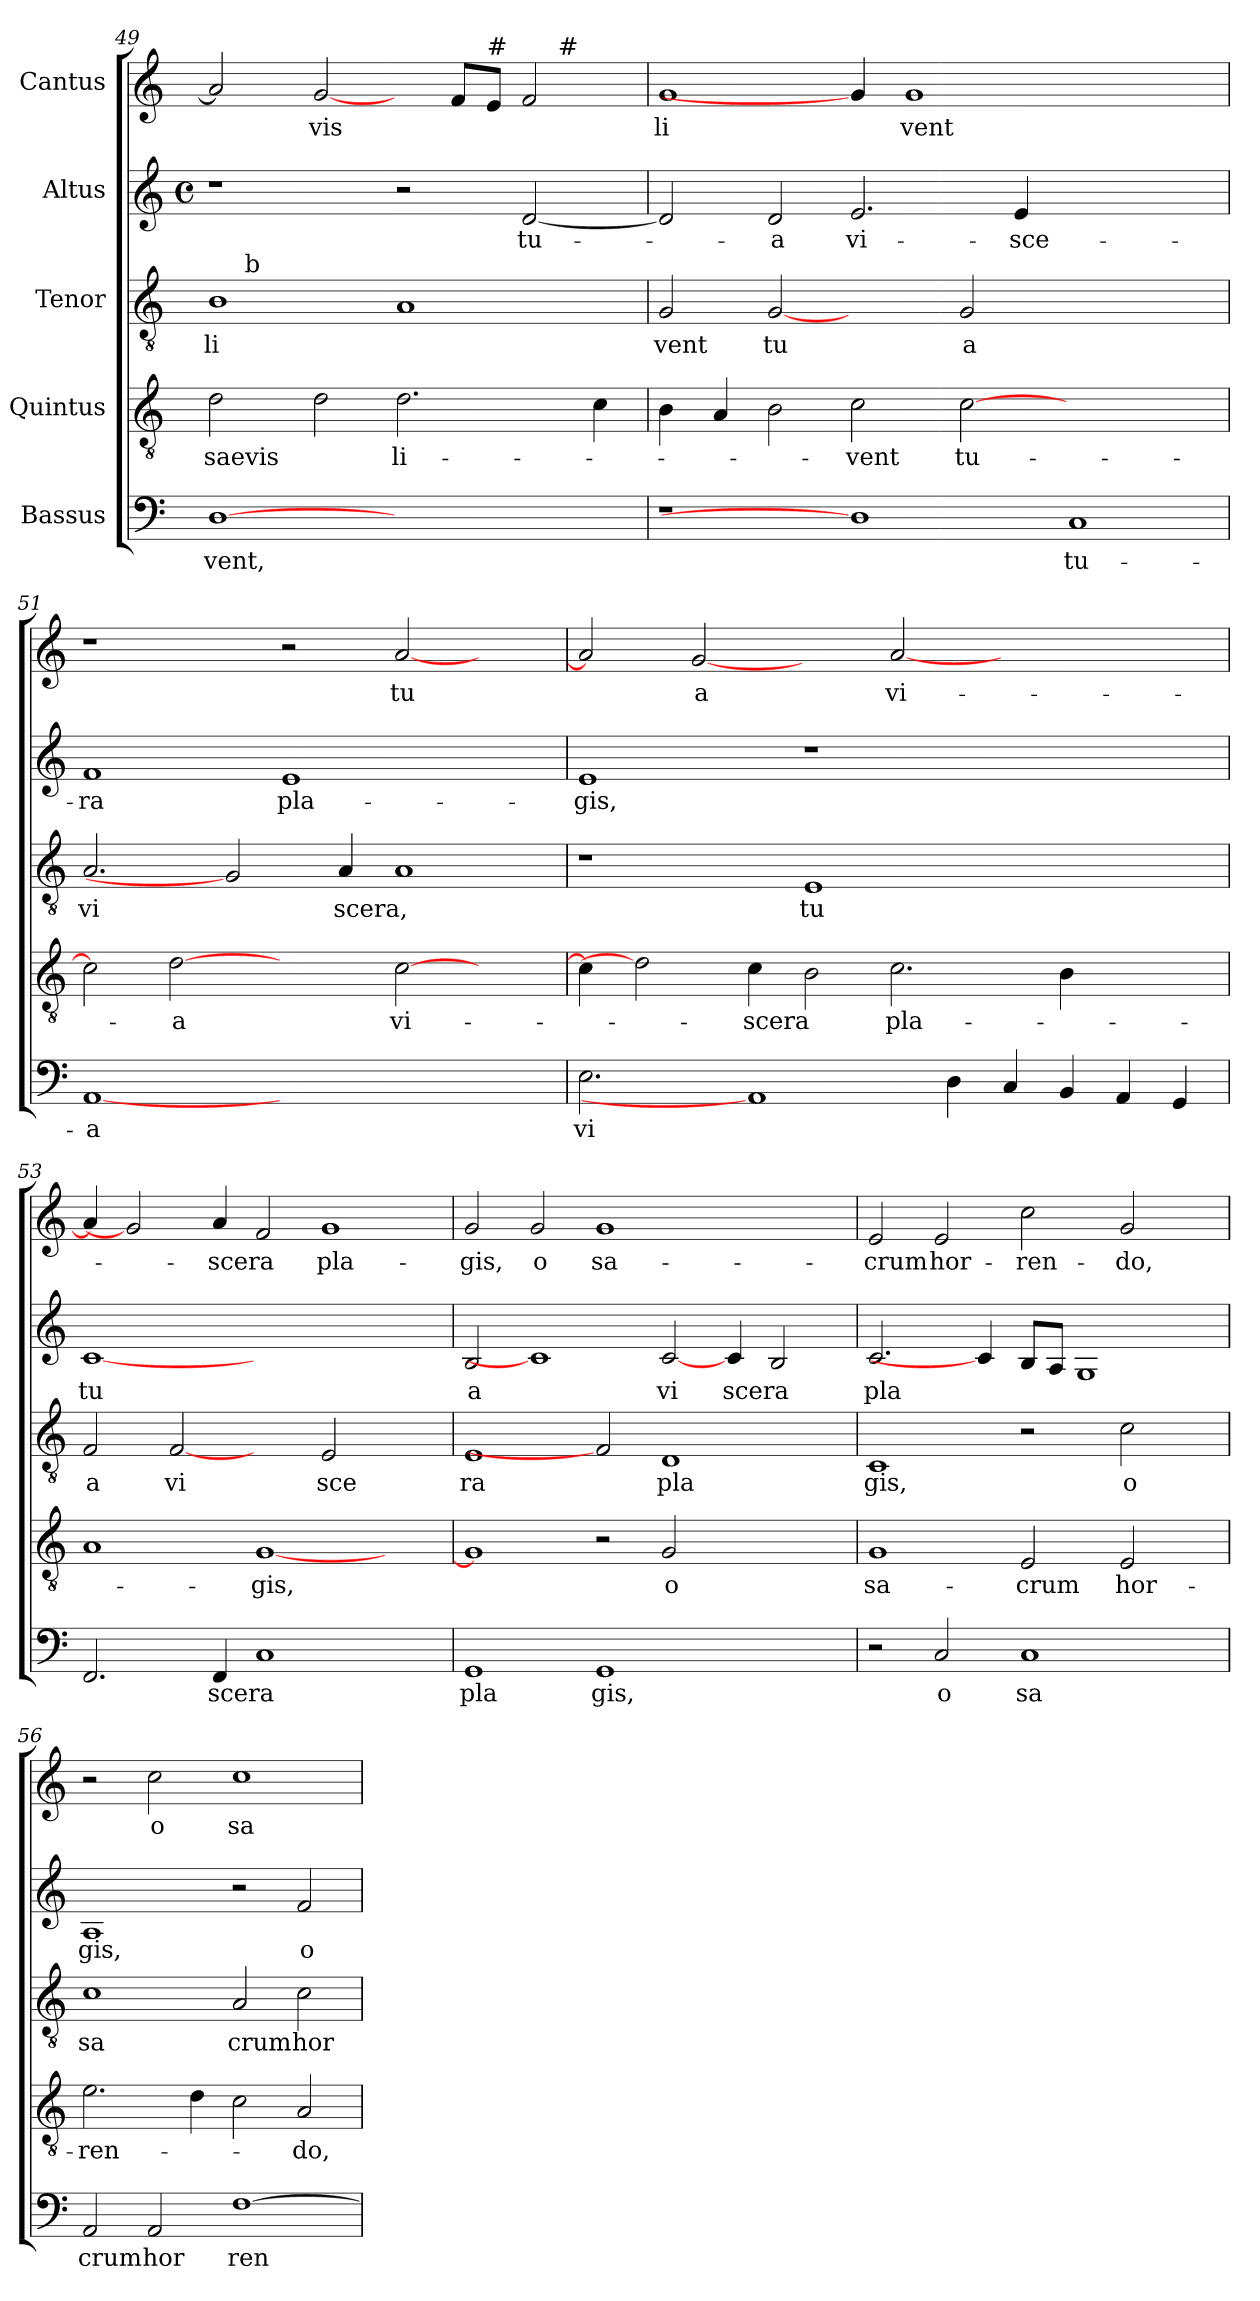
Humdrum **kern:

**kern	**text	**kern	**text	**kern	**text	**kern	**text	**kern	**text
*part5	*part5	*part4	*part4	*part3	*part3	*part2	*part2	*part1	*part1
*staff5	*staff5	*staff4	*staff4	*staff3	*staff3	*staff2	*staff2	*staff1	*staff1
*I"Bassus	*	*I"Quintus	*	*I"Tenor	*	*I"Altus	*	*I"Cantus	*
*clefF4	*	*clefGv2	*	*clefGv2	*	*clefG2	*	*clefG2	*
*k[]	*	*k[]	*	*k[]	*	*k[]	*	*k[]	*
*	*	*	*	*	*	*M4/4	*	*	*
*	*	*	*	*	*	*met(c)	*	*	*
=49	=49	=49	=49	=49	=49	=49	=49	=49	=49
!	!LO:LY:b	!	!LO:LY:b	!	!LO:LY:b	!	!	!	!
*	*	*	*	*^	*	*	*	*^	*
[1D	-vent,	2d\	saevis	1B	8ryy	li	1r	.	2a/]	1ryy	.
!	!	!	!	!	!LO:TX:a:t=b	!	!	!	!	!	!
.	.	.	.	.	1...ryy	.	.	.	.	.	.
!	!	!	!	!	!	!	!	!	!	!	!LO:LY:b
.	.	2d\	.	.	.	.	.	.	[2g/	.	vis
!	!	!	!LO:LY:b	!	!	!	!	!	!	!	!
1ryy	.	2.d\	li-	1A	.	.	2r	.	4ryy	2ryy	.
.	.	.	.	.	.	.	.	.	8f/L	.	.
!	!	!	!	!	!	!	!	!	!LO:TX:a:t=#	!	!
.	.	.	.	.	.	.	.	.	8e/J	.	.
!	!	!	!	!	!	!	!	!LO:LY:b	!	!	!
.	.	.	.	.	.	.	[<2d/	tu-	2f/	8ryy	.
!	!	!	!	!	!	!	!	!	!	!LO:TX:a:t=#	!
.	.	.	.	.	.	.	.	.	.	4.ryy	.
.	.	4c\	.	.	.	.	.	.	.	.	.
=50	=50	=50	=50	=50	=50	=50	=50	=50	=50	=50	=50
!	!	!	!	!	!	!LO:LY:b	!	!	!	!	!LO:LY:b
*	*	*	*	*v	*v	*	*	*	*v	*v	*
1r	.	4B\	.	2G/	vent	2d/]	.	1g	li
.	.	4A/	.	.	.	.	.	.	.
!	!	!	!	!	!LO:LY:b	!	!LO:LY:b	!	!
.	.	2B\	.	[2G	tu	2d/	-a	.	.
!	!	!	!LO:LY:b	!	!	!	!LO:LY:b	!	!
1D]	.	2c\	-vent	2ryy	.	2.e/	vi-	4g/]	.
!	!	!	!	!	!	!	!	!	!LO:LY:b
.	.	.	.	.	.	.	.	1g	vent
!	!	!	!LO:LY:b	!	!LO:LY:b	!	!	!	!
.	.	[>2c\	tu-	2G/	a	.	.	.	.
!	!	!	!	!	!	!	!LO:LY:b	!	!
.	.	.	.	.	.	4e/	-sce-	.	.
!	!LO:LY:b	!	!	!	!	!	!	!	!
1C	tu-	1ryy	.	1ryy	.	1ryy	.	.	.
.	.	.	.	.	.	.	.	2.ryy	.
!!LO:PB:g=z
=51	=51	=51	=51	=51	=51	=51	=51	=51	=51
!	!LO:LY:b	!	!	!	!LO:LY:b	!	!LO:LY:b	!	!
[1AA	-a	2c\]	.	2.A/	vi	1f	-ra	1r	.
!	!	!	!LO:LY:b	!	!	!	!	!	!
.	.	[2d	-a	.	.	.	.	.	.
.	.	.	.	2G]	.	.	.	.	.
!	!	!	!	!	!	!	!LO:LY:b	!	!
1.ryy	.	2ryy	.	.	.	1e	pla-	2r	.
!	!	!	!	!	!LO:LY:b	!	!	!	!
.	.	.	.	4A/	scera,	.	.	.	.
!	!	!	!LO:LY:b	!	!	!	!	!	!LO:LY:b
.	.	[<2c\	vi-	1A	.	.	.	[>2a/	tu
.	.	2ryy	.	.	.	2ryy	.	2ryy	.
!!LO:LB:g=z
=52	=52	=52	=52	=52	=52	=52	=52	=52	=52
!	!LO:LY:b	!	!	!	!	!	!LO:LY:b	!	!
2.E\	vi	4c\]	.	1r	.	1e	-gis,	2a/]	.
.	.	2d]	.	.	.	.	.	.	.
!	!	!	!	!	!	!	!	!	!LO:LY:b
.	.	.	.	.	.	.	.	[2g	a
!	!	!	!LO:LY:b	!	!	!	!	!	!
1AA]	.	4c\	-scera	.	.	.	.	.	.
!	!	!	!	!	!LO:LY:b	!	!	!	!
.	.	2B\	.	1E	tu	1r	.	2ryy	.
!	!	!	!LO:LY:b	!	!	!	!	!	!LO:LY:b
.	.	2.c\	pla-	.	.	.	.	[<2a/	vi-
4D\	.	.	.	.	.	.	.	.	.
4C/	.	.	.	1ryy	.	1ryy	.	1ryy	.
4BB/	.	4B\	.	.	.	.	.	.	.
4AA/	.	2ryy	.	.	.	.	.	.	.
4GG/	.	.	.	.	.	.	.	.	.
=53	=53	=53	=53	=53	=53	=53	=53	=53	=53
!	!	!	!	!	!LO:LY:b	!	!LO:LY:b	!	!
2.FF/	.	1A	.	2F/	a	[1c	tu	4a/]	.
.	.	.	.	.	.	.	.	2g]	.
!	!	!	!	!	!LO:LY:b	!	!	!	!
.	.	.	.	[2F	vi	.	.	.	.
!	!LO:LY:b	!	!	!	!	!	!	!	!LO:LY:b
4FF/	scera	.	.	.	.	.	.	4a/	-scera
!	!	!	!LO:LY:b	!	!	!	!	!	!
1C	.	[<1G	-gis,	2ryy	.	1.ryy	.	2f/	.
!	!	!	!	!	!LO:LY:b	!	!	!	!LO:LY:b
.	.	.	.	2E/	sce	.	.	1g	pla-
2ryy	.	2ryy	.	2ryy	.	.	.	.	.
=54	=54	=54	=54	=54	=54	=54	=54	=54	=54
!	!LO:LY:b	!	!	!	!LO:LY:b	!	!LO:LY:b	!	!LO:LY:b
1GG	pla	1G]	.	1E	ra	2B/	a	2g/	-gis,
!	!	!	!	!	!	!	!	!	!LO:LY:b
.	.	.	.	.	.	1c]	.	2g/	o
!	!LO:LY:b	!	!	!	!	!	!	!	!LO:LY:b
1GG	gis,	2r	.	2F]	.	.	.	1g	sa-
!	!	!	!LO:LY:b	!	!LO:LY:b	!	!LO:LY:b	!	!
.	.	2G/	o	1D	pla	[2c/	vi	.	.
!	!	!	!	!	!	!	!LO:LY:b	!	!
2.ryy	.	2.ryy	.	.	.	4c/	scera	2.ryy	.
.	.	.	.	.	.	2B/	.	.	.
.	.	.	.	4ryy	.	.	.	.	.
=55	=55	=55	=55	=55	=55	=55	=55	=55	=55
!	!	!	!LO:LY:b	!	!LO:LY:b	!	!LO:LY:b	!	!LO:LY:b
2r	.	1G	sa-	1C	gis,	2.c/	pla	2e/	-crum
!	!LO:LY:b	!	!	!	!	!	!	!	!LO:LY:b
2C/	o	.	.	.	.	.	.	2e/	hor-
.	.	.	.	.	.	4c/]	.	.	.
!	!LO:LY:b	!	!LO:LY:b	!	!	!	!	!	!LO:LY:b
1C	sa	2E/	-crum	2r	.	8B/L	.	2cc\	-ren-
.	.	.	.	.	.	8A/J	.	.	.
.	.	.	.	.	.	1G	.	.	.
!	!	!	!LO:LY:b	!	!LO:LY:b	!	!	!	!LO:LY:b
.	.	2E/	hor-	2c\	o	.	.	2g/	-do,
4ryy	.	4ryy	.	4ryy	.	.	.	4ryy	.
=56	=56	=56	=56	=56	=56	=56	=56	=56	=56
!	!LO:LY:b	!	!LO:LY:b	!	!LO:LY:b	!	!LO:LY:b	!	!
2AA/	crum	2.e\	-ren-	1c	sa	1A	gis,	2r	.
!	!LO:LY:b	!	!	!	!	!	!	!	!LO:LY:b
2AA/	hor	.	.	.	.	.	.	2cc\	o
.	.	4d\	.	.	.	.	.	.	.
!	!LO:LY:b	!	!	!	!LO:LY:b	!	!	!	!LO:LY:b
[>1F	ren	2c\	.	2A/	crum	2r	.	1cc	sa-
!	!	!	!LO:LY:b	!	!LO:LY:b	!	!LO:LY:b	!	!
.	.	2A/	-do,	2c\	hor	2f/	o	.	.
=	=	=	=	=	=	=	=	=	=
*-	*-	*-	*-	*-	*-	*-	*-	*-	*-
